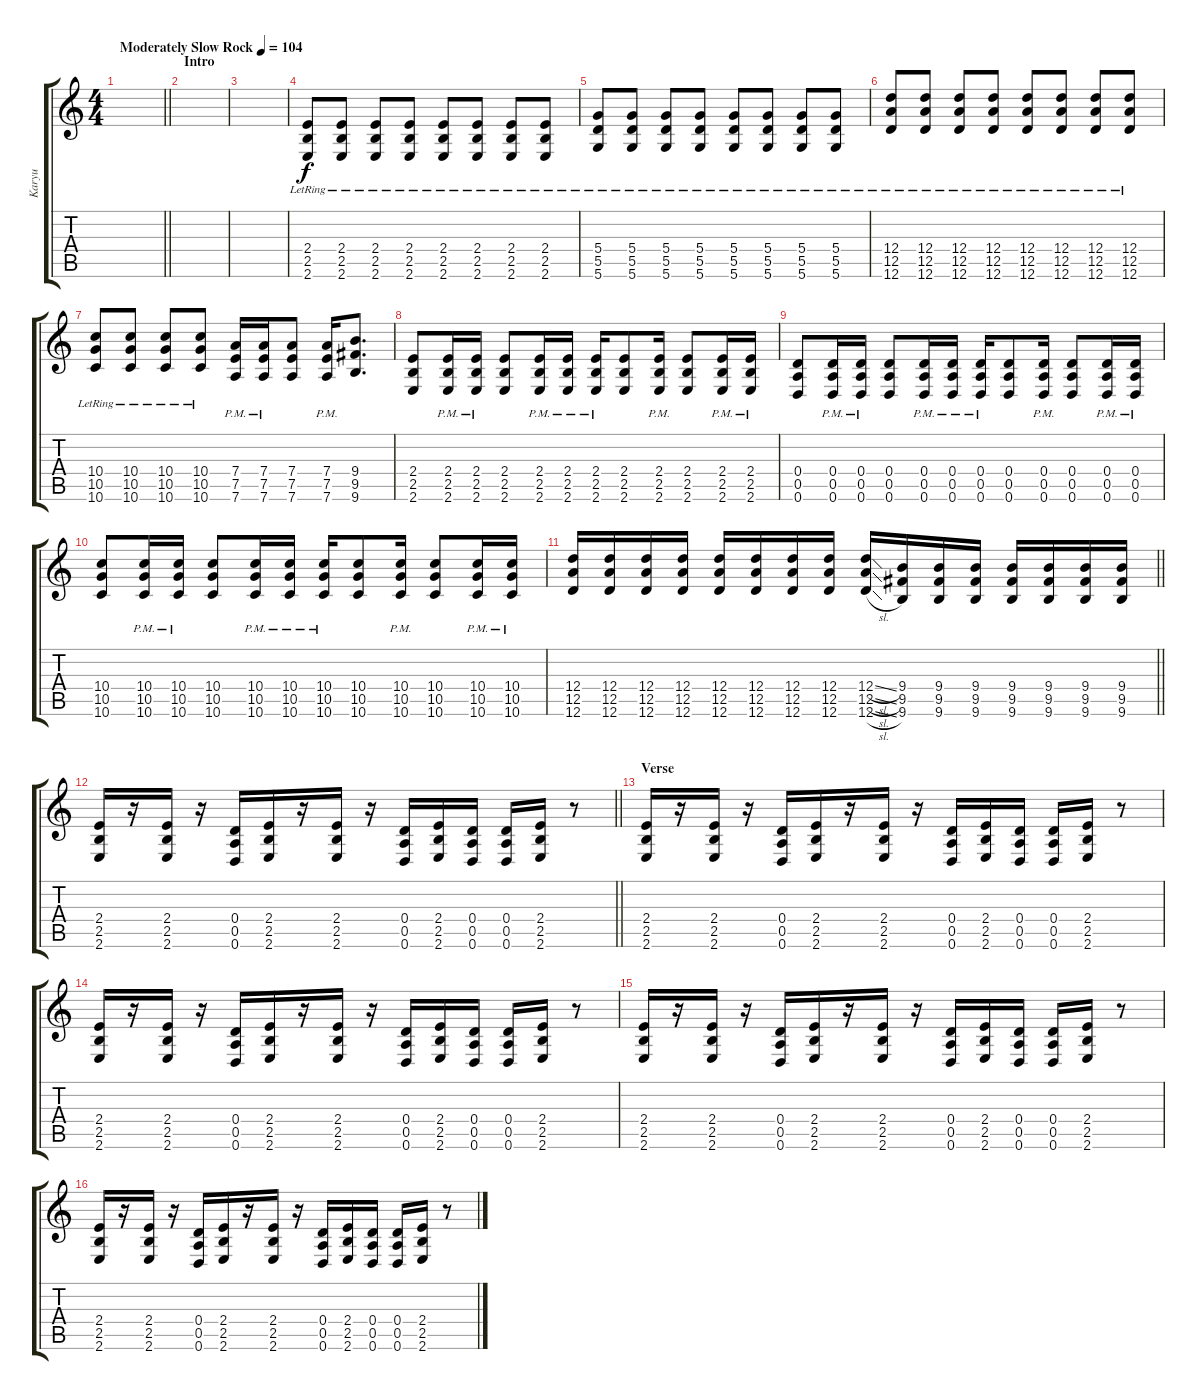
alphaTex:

\track ("Karyu" "Karyu") {instrument distortionguitar}
\staff {score tabs}
\tuning (E4 B3 G3 D3 A2 D2) {hide}
\ts (4 4)
\tempo (104 "Moderately Slow Rock")
\clef g2
\barLineRight lightlight
\ks c
|
\section ("" "Intro")
|
|
(2.4 2.5 2.6{lr}).8 (2.4 2.5 2.6{lr}).8 (2.4 2.5 2.6{lr}).8 (2.4 2.5 2.6{lr}).8 (2.4 2.5 2.6{lr}).8 (2.4 2.5 2.6{lr}).8 (2.4 2.5 2.6{lr}).8 (2.4 2.5 2.6{lr}).8 |
(5.4 5.5 5.6{lr}).8 (5.4 5.5 5.6{lr}).8 (5.4 5.5 5.6{lr}).8 (5.4 5.5 5.6{lr}).8 (5.4 5.5 5.6{lr}).8 (5.4 5.5 5.6{lr}).8 (5.4 5.5 5.6{lr}).8 (5.4 5.5 5.6{lr}).8 |
(12.4{lr} 12.5 12.6).8 (12.4{lr} 12.5 12.6).8 (12.4{lr} 12.5 12.6).8 (12.4{lr} 12.5 12.6).8 (12.4{lr} 12.5 12.6).8 (12.4{lr} 12.5 12.6).8 (12.4{lr} 12.5 12.6).8 (12.4{lr} 12.5 12.6).8 |
(10.4{lr} 10.5 10.6).8 (10.4{lr} 10.5 10.6).8 (10.4{lr} 10.5 10.6).8 (10.4{lr} 10.5 10.6).8 (7.4{pm} 7.5{pm} 7.6{pm}).16 (7.4{pm} 7.5{pm} 7.6{pm}).16 (7.4 7.5 7.6).8 (7.4{pm} 7.5{pm} 7.6{pm}).16 (9.4 9.5 9.6).8{d} |
(2.4 2.5 2.6).8 (2.4{pm} 2.5{pm} 2.6{pm}).16 (2.4{pm} 2.5{pm} 2.6{pm}).16 (2.4 2.5 2.6).8 (2.4{pm} 2.5{pm} 2.6{pm}).16 (2.4{pm} 2.5{pm} 2.6{pm}).16 (2.4{pm} 2.5{pm} 2.6{pm}).16 (2.4 2.5 2.6).8 (2.4{pm} 2.5{pm} 2.6{pm}).16 (2.4 2.5 2.6).8 (2.4{pm} 2.5{pm} 2.6{pm}).16 (2.4{pm} 2.5{pm} 2.6{pm}).16 |
(0.4 0.5 0.6).8 (0.4{pm} 0.5{pm} 0.6{pm}).16 (0.4{pm} 0.5{pm} 0.6{pm}).16 (0.4 0.5 0.6).8 (0.4{pm} 0.5{pm} 0.6{pm}).16 (0.4{pm} 0.5{pm} 0.6{pm}).16 (0.4{pm} 0.5{pm} 0.6{pm}).16 (0.4 0.5 0.6).8 (0.4{pm} 0.5{pm} 0.6{pm}).16 (0.4 0.5 0.6).8 (0.4{pm} 0.5{pm} 0.6{pm}).16 (0.4{pm} 0.5{pm} 0.6{pm}).16 |
(10.4 10.5 10.6).8 (10.4{pm} 10.5{pm} 10.6{pm}).16 (10.4{pm} 10.5{pm} 10.6{pm}).16 (10.4 10.5 10.6).8 (10.4{pm} 10.5{pm} 10.6{pm}).16 (10.4{pm} 10.5{pm} 10.6{pm}).16 (10.4{pm} 10.5{pm} 10.6{pm}).16 (10.4 10.5 10.6).8 (10.4{pm} 10.5{pm} 10.6{pm}).16 (10.4 10.5 10.6).8 (10.4{pm} 10.5{pm} 10.6{pm}).16 (10.4{pm} 10.5{pm} 10.6{pm}).16 |
\barLineRight lightlight
(12.4 12.5 12.6).16 (12.4 12.5 12.6).16 (12.4 12.5 12.6).16 (12.4 12.5 12.6).16 (12.4 12.5 12.6).16 (12.4 12.5 12.6).16 (12.4 12.5 12.6).16 (12.4 12.5 12.6).16 (12.4{sl} 12.5{sl} 12.6{sl}).16 (9.4 9.5 9.6).16 (9.4 9.5 9.6).16 (9.4 9.5 9.6).16 (9.4 9.5 9.6).16 (9.4 9.5 9.6).16 (9.4 9.5 9.6).16 (9.4 9.5 9.6).16 |
\section ("" "")
\barLineRight lightlight
(2.4 2.5 2.6).16 r.16 (2.4 2.5 2.6).16 r.16 (0.4 0.5 0.6).16 (2.4 2.5 2.6).16 r.16 (2.4 2.5 2.6).16 r.16 (0.4 0.5 0.6).16 (2.4 2.5 2.6).16 (0.4 0.5 0.6).16 (0.4 0.5 0.6).16 (2.4 2.5 2.6).16 r.8 |
\section ("" "Verse")
(2.4 2.5 2.6).16 r.16 (2.4 2.5 2.6).16 r.16 (0.4 0.5 0.6).16 (2.4 2.5 2.6).16 r.16 (2.4 2.5 2.6).16 r.16 (0.4 0.5 0.6).16 (2.4 2.5 2.6).16 (0.4 0.5 0.6).16 (0.4 0.5 0.6).16 (2.4 2.5 2.6).16 r.8 |
(2.4 2.5 2.6).16 r.16 (2.4 2.5 2.6).16 r.16 (0.4 0.5 0.6).16 (2.4 2.5 2.6).16 r.16 (2.4 2.5 2.6).16 r.16 (0.4 0.5 0.6).16 (2.4 2.5 2.6).16 (0.4 0.5 0.6).16 (0.4 0.5 0.6).16 (2.4 2.5 2.6).16 r.8 |
(2.4 2.5 2.6).16 r.16 (2.4 2.5 2.6).16 r.16 (0.4 0.5 0.6).16 (2.4 2.5 2.6).16 r.16 (2.4 2.5 2.6).16 r.16 (0.4 0.5 0.6).16 (2.4 2.5 2.6).16 (0.4 0.5 0.6).16 (0.4 0.5 0.6).16 (2.4 2.5 2.6).16 r.8 |
(2.4 2.5 2.6).16 r.16 (2.4 2.5 2.6).16 r.16 (0.4 0.5 0.6).16 (2.4 2.5 2.6).16 r.16 (2.4 2.5 2.6).16 r.16 (0.4 0.5 0.6).16 (2.4 2.5 2.6).16 (0.4 0.5 0.6).16 (0.4 0.5 0.6).16 (2.4 2.5 2.6).16 r.8
